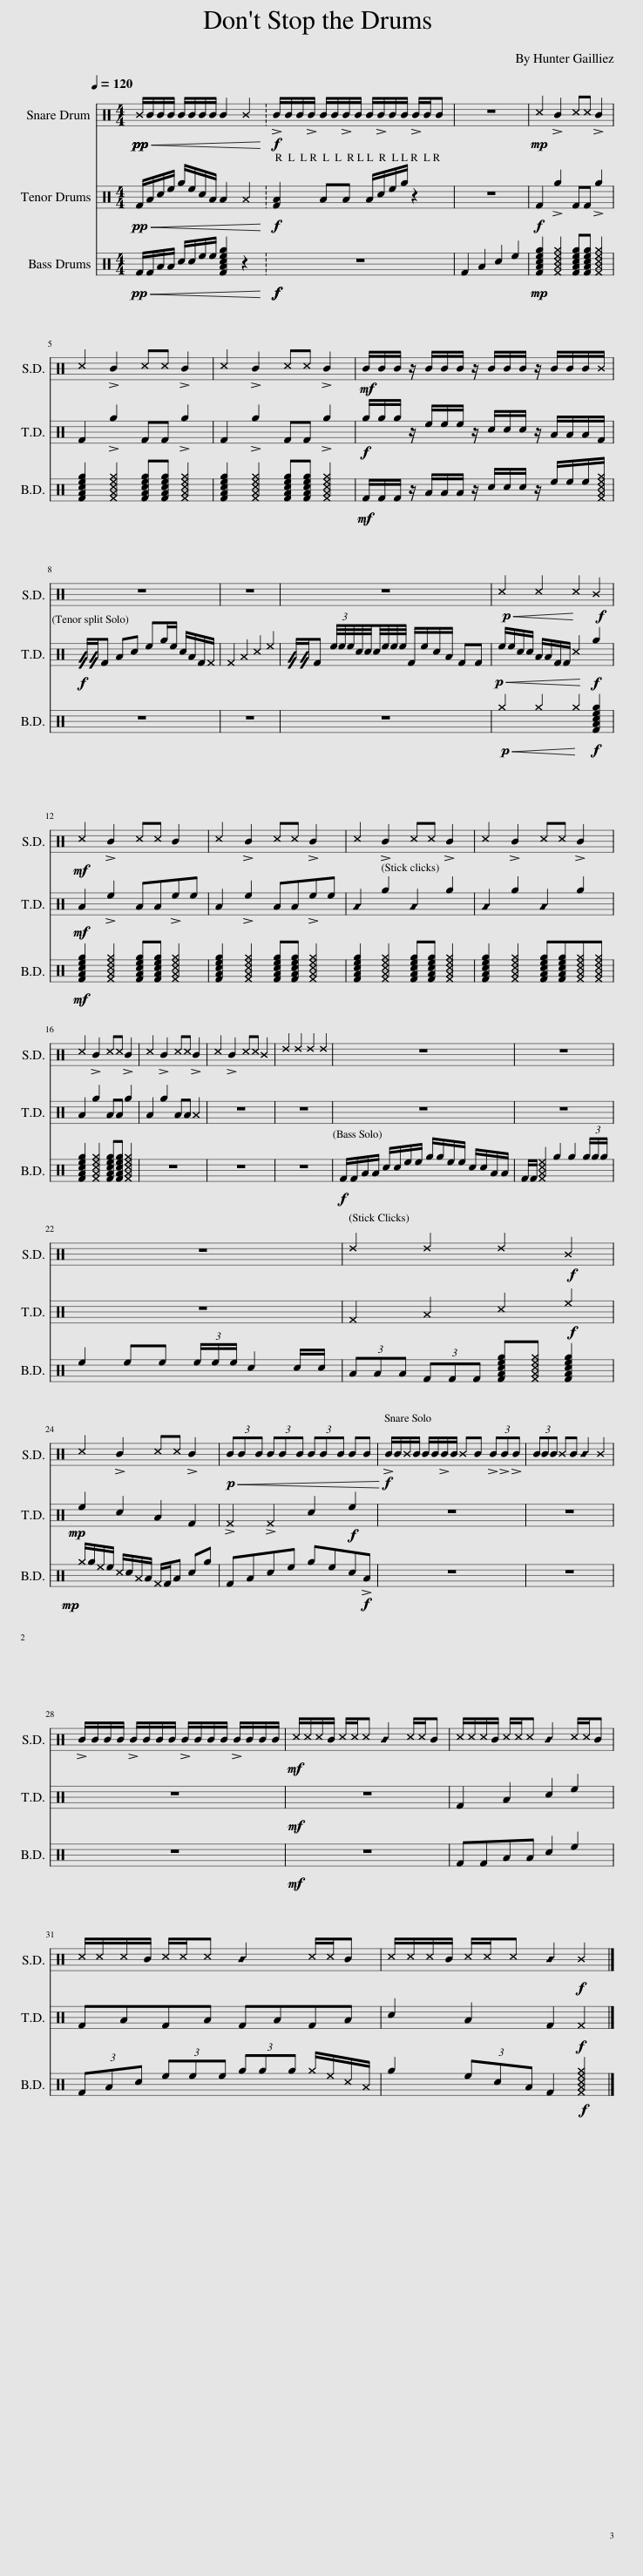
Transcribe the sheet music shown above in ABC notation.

X:1
%%score 1 2 3
L:1/8
Q:1/4=120
M:4/4
I:linebreak $
K:C
V:1 perc
K:none
V:2 perc
K:none
V:3 perc
K:none
V:1
!pp!!pp! ^B/!<(!B/B/B/ B/B/B/B/ B2 ^B2!<)! |!f! !>!B/B/B/!>!B/ B/B/!>!B/B/ B/!>!B/B/B/ !>!B/B/B | z8 |!mp! ^c2 !>!B2 ^c^c !>!B2 |$ ^c2 !>!B2 ^c^c !>!B2 | %5
 ^c2 !>!B2 ^c^c !>!B2 |!mf! B/B/B/ z/ B/B/B/ z/ B/B/B/ z/ B/B/B/^B/ |$ z8 | z8 | z8 | %10
!p!!<(! ^c2 ^c2 ^c2!f! ^B2!<)! |$!mf! ^c2 !>!B2 ^c^c B2 | ^c2 !>!B2 ^c^c !>!B2 | ^c2 !>!B2 ^c^c !>!B2 | ^c2 !>!B2 ^c^c !>!B2 |$ %15
 ^c2 !>!B2 ^c^c !>!B2 | ^c2 !>!B2 ^c^c !>!B2 | ^c2 !>!B2 ^c^c ^B2 | ^d2 ^d2 ^d2 ^d2 | z8 | %20
 z8 |$ z8 | ^d2 ^d2 ^d2!f! ^B2 |$ ^c2 !>!B2 ^c^c !>!B2 |!p!!<(! (3BBB (3BBB (3BBB BB!<)! | %25
!f! !>!B/B/^B/B/ B/B/!>!B/B/ ^BB (3!>!B!>!B!>!B | (3BBB ^BB _B2 ^B2 |$ !>!B/B/B/B/ !>!B/B/B/B/ !>!B/B/B/B/ !>!B/B/B/B/ |!mf! ^c/^c/^c/B/ ^c/^c/^c _B2 ^c/^c/B | ^c/^c/^c/B/ ^c/^c/^c _B2 ^c/^c/B |$ %30
 ^c/^c/^c/B/ ^c/^c/^c _B2 ^c/^c/B | ^c/^c/^c/B/ ^c/^c/^c _B2!f! ^B2 |] %32
V:2
!pp! F/!<(!A/c/e/ g/e/c/A/ A2 ^A2!<)! |!f! [FA]2 AA A/c/e/g/ z2 | z8 |!f! F2 !>!g2 FF !>!g2 |$ F2 !>!g2 FF !>!g2 | %5
 F2 !>!g2 FF !>!g2 |!f! g/g/g/ z/ e/e/e/ z/ c/c/c/ z/ A/A/A/F/ |$!f! [FA]/[FA]/F Ac eg/e/ c/A/F/^F/ | ^F2 ^A2 ^c2 ^e2 | [FA]/[FA]/F (3e/4e/4e/4c/4c/4c/4e/4e/4e/4 F/e/c/A/ FF | %10
!p!!<(! e/e/c/c/ A/A/F/F/ ^c2!f! g2!<)! |$!mf! A2 !>!e2 AA!>!ee | A2 !>!e2 AA!>!ee | _A2 g2 _A2 g2 | _A2 g2 _A2 g2 |$ %15
 A2 g2 AA g2 | A2 g2 AA ^A2 | z8 | z8 | z8 | %20
 z8 |$ z8 | ^F2 ^A2 ^c2!f! ^e2 |$!mp! e2 c2 A2 F2 | !>!^F2 !>!^F2 c2!f! e2 | %25
 z8 | z8 |$ z8 |!mf! z8 | F2 A2 c2 e2 |$ %30
 FAFA FAFA | c2 A2 F2!f! ^F2 |] %32
V:3
!pp! F/!<(!F/A/A/ c/c/e/e/ [FAceg]2 z2!<)! |!f!!f! z8 | F2 A2 c2 e2 |!mp! [FAceg]2 [^F^A^c^e^g]2 [FAceg][FAceg] [^F^A^c^e^g]2 |$ [FAceg]2 [^F^A^c^e^g]2 [FAceg][FAceg] [^F^A^c^e^g]2 | %5
 [FAceg]2 [^F^A^c^e^g]2 [FAceg][FAceg] [^F^A^c^e^g]2 |!mf! F/F/F/ z/ A/A/A/ z/ c/c/c/ z/ e/e/e/[^F^A^c^e^g]/ |$ z8 | z8 | z8 | %10
!p!!<(! ^g2 ^g2 ^g2!f! [FAceg]2!<)! |$!mf! [FAceg]2 [^F^A^c^e^g]2 [FAceg][FAceg] [^F^A^c^e^g]2 | [FAceg]2 [^F^A^c^e^g]2 [FAceg][FAceg] [^F^A^c^e^g]2 | [FAceg]2 [^F^A^c^e^g]2 [FAceg][FAceg] [^F^A^c^e^g]2 | [FAceg]2 [^F^A^c^e^g]2 [FAceg][FAceg][^F^A^c^e^g][^F^A^c^e^g] |$ %15
 [FAceg]2 [^F^A^c^e^g]2 [FAceg][FAceg] [^F^A^c^e^g]2 | z8 | z8 | z8 |!f! F/F/A/A/ c/c/e/e/ g/g/e/e/ c/c/A/A/ | %20
 F/F/ [^F^A^c^e]2 g2 g2 (3g/g/g/ |$ e2 ee (3e/e/e/ c2 c/c/ | (3AAA (3FFF [FAceg][^F^A^c^e^g] [FAceg]2 |$!mp! ^g/g/^e/e/ ^c/c/^A/A/ ^F/F/A cg | FAce gec!f!!>!A | %25
 z8 | z8 |$ z8 |!mf! z8 | FFAA c2 e2 |$ %30
 (3FAc (3eee (3ggg ^g/^e/^c/^A/ | g2 (3ecA F2!f! [^F^A^c^e^g]2 |] %32
